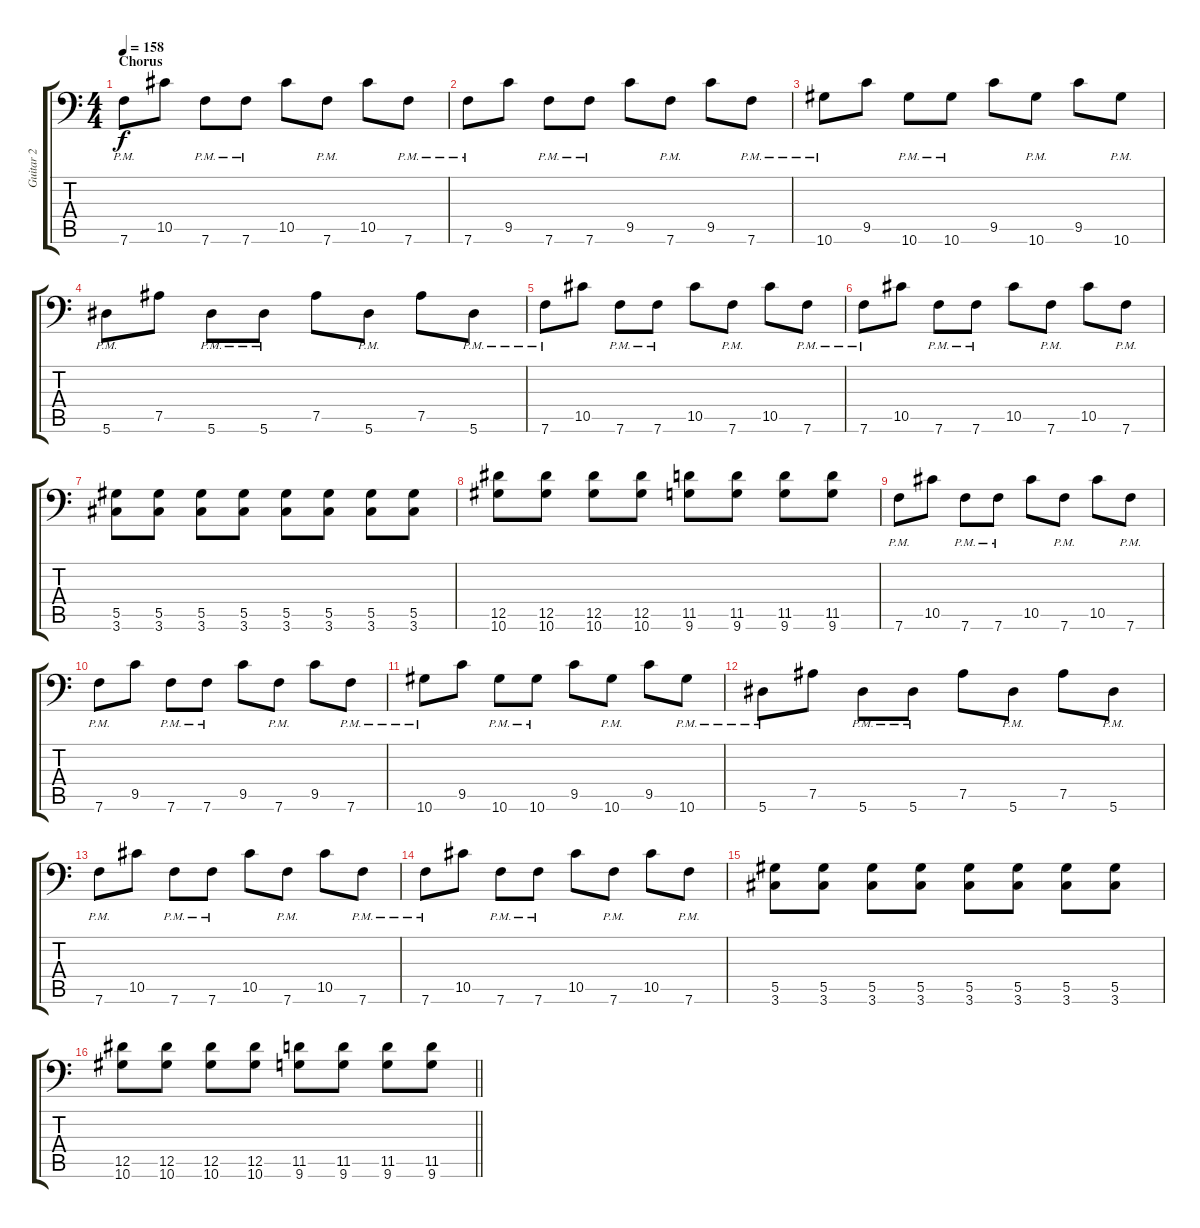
\track ("Guitar 2" "Guitar 2") {instrument distortionguitar}
\staff {score tabs}
\tuning (Bb3 F3 Db3 Ab2 Eb2 Bb1) {hide}
\ts (4 4)
\section ("" "Chorus")
\tempo 158
\clef f4
\ks c
7.6{pm}.8{dy f} 10.5.8 7.6{pm}.8 7.6{pm}.8 10.5.8 7.6{pm}.8 10.5.8 7.6{pm}.8 |
7.6{pm}.8 9.5.8 7.6{pm}.8 7.6{pm}.8 9.5.8 7.6{pm}.8 9.5.8 7.6{pm}.8 |
10.6{pm}.8 9.5.8 10.6{pm}.8 10.6{pm}.8 9.5.8 10.6{pm}.8 9.5.8 10.6{pm}.8 |
5.6{pm}.8 7.5.8 5.6{pm}.8 5.6{pm}.8 7.5.8 5.6{pm}.8 7.5.8 5.6{pm}.8 |
7.6{pm}.8 10.5.8 7.6{pm}.8 7.6{pm}.8 10.5.8 7.6{pm}.8 10.5.8 7.6{pm}.8 |
7.6{pm}.8 10.5.8 7.6{pm}.8 7.6{pm}.8 10.5.8 7.6{pm}.8 10.5.8 7.6{pm}.8 |
(5.5 3.6).8 (5.5 3.6).8 (5.5 3.6).8 (5.5 3.6).8 (5.5 3.6).8 (5.5 3.6).8 (5.5 3.6).8 (5.5 3.6).8 |
(12.5 10.6).8 (12.5 10.6).8 (12.5 10.6).8 (12.5 10.6).8 (11.5 9.6).8 (11.5 9.6).8 (11.5 9.6).8 (11.5 9.6).8 |
7.6{pm}.8 10.5.8 7.6{pm}.8 7.6{pm}.8 10.5.8 7.6{pm}.8 10.5.8 7.6{pm}.8 |
7.6{pm}.8 9.5.8 7.6{pm}.8 7.6{pm}.8 9.5.8 7.6{pm}.8 9.5.8 7.6{pm}.8 |
10.6{pm}.8 9.5.8 10.6{pm}.8 10.6{pm}.8 9.5.8 10.6{pm}.8 9.5.8 10.6{pm}.8 |
5.6{pm}.8 7.5.8 5.6{pm}.8 5.6{pm}.8 7.5.8 5.6{pm}.8 7.5.8 5.6{pm}.8 |
7.6{pm}.8 10.5.8 7.6{pm}.8 7.6{pm}.8 10.5.8 7.6{pm}.8 10.5.8 7.6{pm}.8 |
7.6{pm}.8 10.5.8 7.6{pm}.8 7.6{pm}.8 10.5.8 7.6{pm}.8 10.5.8 7.6{pm}.8 |
(5.5 3.6).8 (5.5 3.6).8 (5.5 3.6).8 (5.5 3.6).8 (5.5 3.6).8 (5.5 3.6).8 (5.5 3.6).8 (5.5 3.6).8 |
\barLineRight lightlight
(12.5 10.6).8 (12.5 10.6).8 (12.5 10.6).8 (12.5 10.6).8 (11.5 9.6).8 (11.5 9.6).8 (11.5 9.6).8 (11.5 9.6).8
